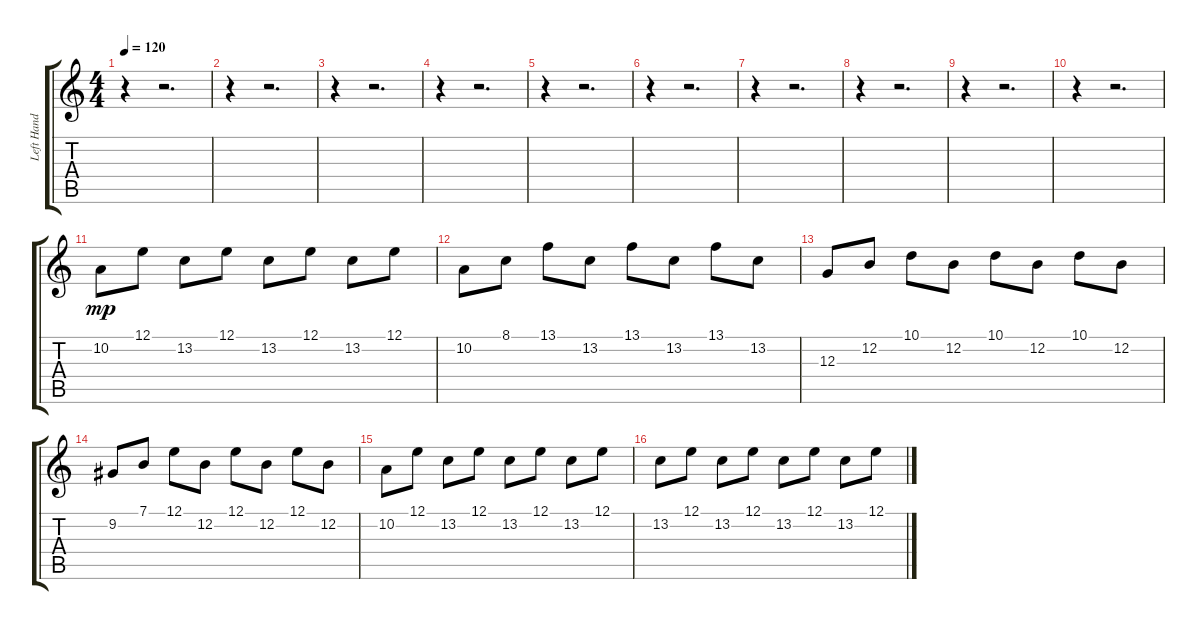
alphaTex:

\track ("Left Hand - G Major" "Left Hand ") {instrument acousticgrandpiano}
\staff {score tabs}
\tuning (E4 B3 G3 D3 A2 E2) {hide}
\ts (4 4)
\tempo 120
\clef g2
\ks c
r.4{dy mp} r.2{d} |
r.4 r.2{d} |
r.4 r.2{d} |
r.4 r.2{d} |
r.4 r.2{d} |
r.4 r.2{d} |
r.4 r.2{d} |
r.4 r.2{d} |
r.4 r.2{d} |
r.4 r.2{d} |
10.2.8 12.1.8 13.2.8 12.1.8 13.2.8 12.1.8 13.2.8 12.1.8 |
10.2.8 8.1.8 13.1.8 13.2.8 13.1.8 13.2.8 13.1.8 13.2.8 |
12.3.8 12.2.8 10.1.8 12.2.8 10.1.8 12.2.8 10.1.8 12.2.8 |
9.2.8 7.1.8 12.1.8 12.2.8 12.1.8 12.2.8 12.1.8 12.2.8 |
10.2.8 12.1.8 13.2.8 12.1.8 13.2.8 12.1.8 13.2.8 12.1.8 |
13.2.8 12.1.8 13.2.8 12.1.8 13.2.8 12.1.8 13.2.8 12.1.8
